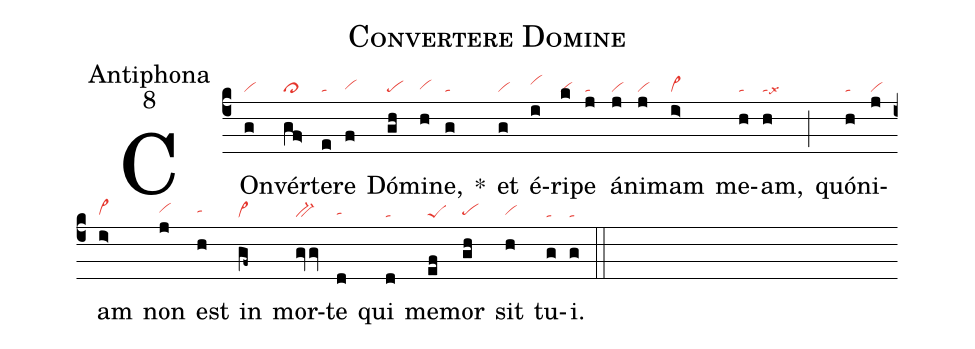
name: Convertere Domine;
office-part: Antiphona;
mode: 8;
nabc-lines: 1;
%%
(c4)
COn(g|vi)vér(gf>|cl>)te(e|ta)re(f|vihg) Dó(gh|pe)mi(h|vihg)ne,(g|ta) *()
et(g|vi) é(i|vihi)ri(k|vi)pe(j|ta) á(j|vi)ni(j|vi)mam(i>|vi>) me(h|ta)am,(h|talsx6) (;)
quó(h|ta)ni(j|vi)am(i>|vi>hg) non(j|vihh) est(h|tahh) in(gf~|vi>) mor(gvv|bv-)te(d|tahg) qui(d|ta) me(ef|peS)mor(gh|pehg) sit(h|vihg) tu(g|ta)i.(g|ta) (::)
